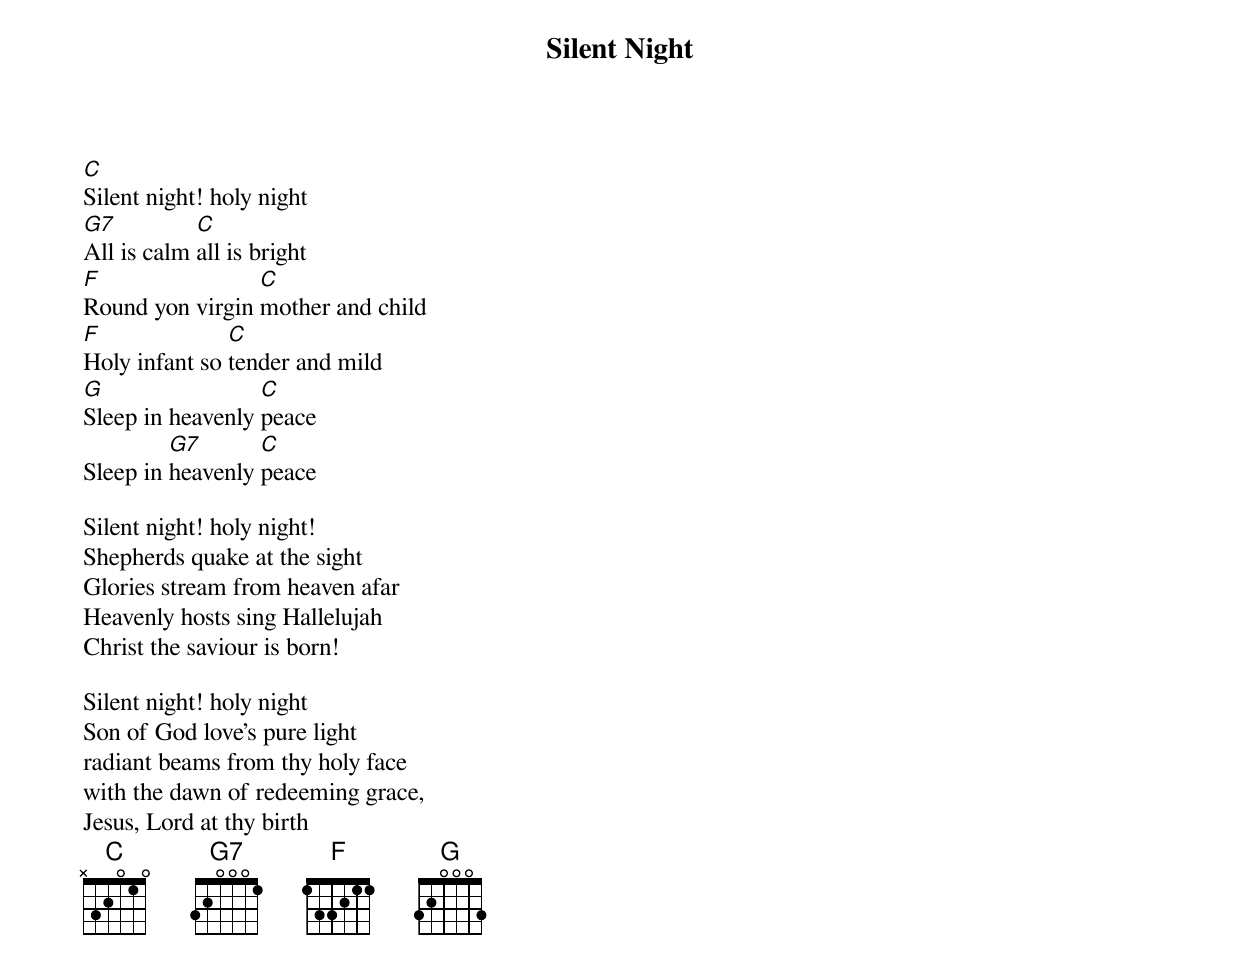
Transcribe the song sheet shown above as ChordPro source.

{t:Silent Night}
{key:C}

[C]Silent night! holy night
[G7]All is calm [C]all is bright
[F]Round yon virgin [C]mother and child
[F]Holy infant so [C]tender and mild
[G]Sleep in heavenly [C]peace
Sleep in [G7]heavenly [C]peace

Silent night! holy night!
Shepherds quake at the sight
Glories stream from heaven afar
Heavenly hosts sing Hallelujah
Christ the saviour is born!

Silent night! holy night
Son of God love's pure light
radiant beams from thy holy face
with the dawn of redeeming grace,
Jesus, Lord at thy birth
